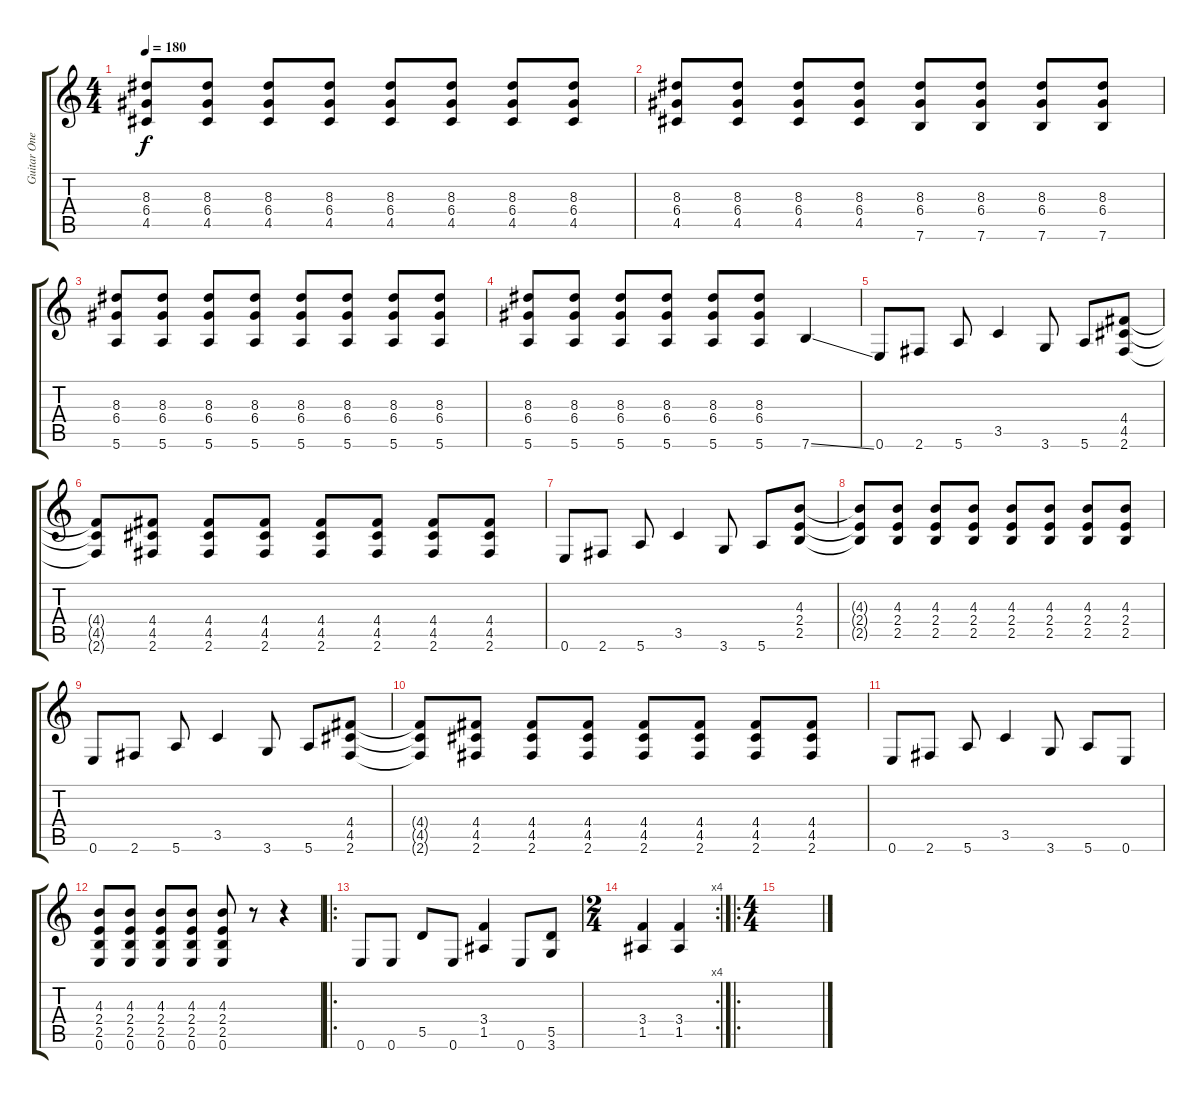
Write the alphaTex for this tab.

\track ("Guitar One" "Guitar One") {instrument overdrivenguitar}
\staff {score tabs}
\tuning (E4 B3 G3 D3 A2 E2) {hide}
\ts (4 4)
\tempo 180
\clef g2
\ks c
(8.3 6.4 4.5).8{dy f instrument overdrivenguitar} (8.3 6.4 4.5).8 (8.3 6.4 4.5).8 (8.3 6.4 4.5).8 (8.3 6.4 4.5).8 (8.3 6.4 4.5).8 (8.3 6.4 4.5).8 (8.3 6.4 4.5).8 |
(8.3 6.4 4.5).8 (8.3 6.4 4.5).8 (8.3 6.4 4.5).8 (8.3 6.4 4.5).8 (8.3 6.4 7.6).8 (8.3 6.4 7.6).8 (8.3 6.4 7.6).8 (8.3 6.4 7.6).8 |
(8.3 6.4 5.6).8 (8.3 6.4 5.6).8 (8.3 6.4 5.6).8 (8.3 6.4 5.6).8 (8.3 6.4 5.6).8 (8.3 6.4 5.6).8 (8.3 6.4 5.6).8 (8.3 6.4 5.6).8 |
(8.3 6.4 5.6).8 (8.3 6.4 5.6).8 (8.3 6.4 5.6).8 (8.3 6.4 5.6).8 (8.3 6.4 5.6).8 (8.3 6.4 5.6).8 7.6{ss}.4 |
0.6.8 2.6.8 5.6.8 3.5.4 3.6.8 5.6.8 (4.4 4.5 2.6).8 |
(4.4{t} 4.5{t} 2.6{t}).8 (4.4 4.5 2.6).8 (4.4 4.5 2.6).8 (4.4 4.5 2.6).8 (4.4 4.5 2.6).8 (4.4 4.5 2.6).8 (4.4 4.5 2.6).8 (4.4 4.5 2.6).8 |
0.6.8 2.6.8 5.6.8 3.5.4 3.6.8 5.6.8 (4.3 2.4 2.5).8 |
(4.3{t} 2.4{t} 2.5{t}).8 (4.3 2.4 2.5).8 (4.3 2.4 2.5).8 (4.3 2.4 2.5).8 (4.3 2.4 2.5).8 (4.3 2.4 2.5).8 (4.3 2.4 2.5).8 (4.3 2.4 2.5).8 |
0.6.8 2.6.8 5.6.8 3.5.4 3.6.8 5.6.8 (4.4 4.5 2.6).8 |
(4.4{t} 4.5{t} 2.6{t}).8 (4.4 4.5 2.6).8 (4.4 4.5 2.6).8 (4.4 4.5 2.6).8 (4.4 4.5 2.6).8 (4.4 4.5 2.6).8 (4.4 4.5 2.6).8 (4.4 4.5 2.6).8 |
0.6.8 2.6.8 5.6.8 3.5.4 3.6.8 5.6.8 0.6.8 |
(4.3 2.4 2.5 0.6).8 (4.3 2.4 2.5 0.6).8 (4.3 2.4 2.5 0.6).8 (4.3 2.4 2.5 0.6).8 (4.3 2.4 2.5 0.6).8 r.8 r.4 |
\ro
0.6.8 0.6.8 5.5.8 0.6.8 (3.4 1.5).4 0.6.8 (5.5 3.6).8 |
\rc 4
\ts (2 4)
(3.4 1.5).4 (3.4 1.5).4 |
\ro
\ts (4 4)
